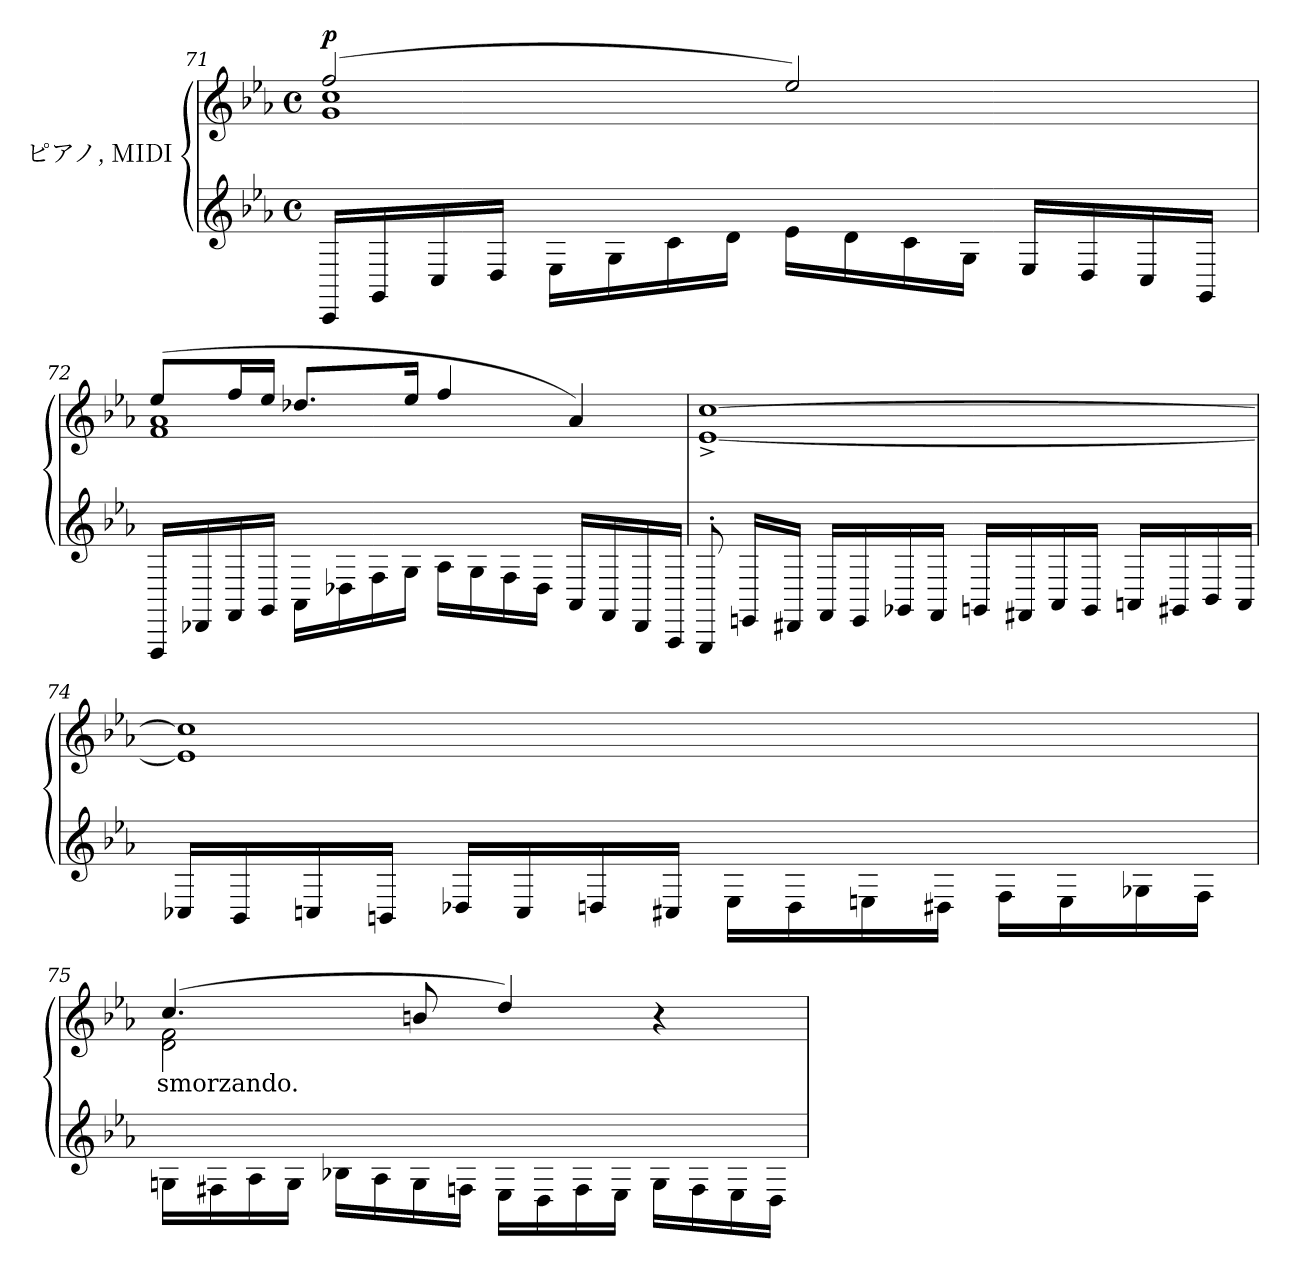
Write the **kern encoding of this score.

**kern	**kern	**text	**dynam
*part1	*part1	*part1	*part1
*staff2	*staff1	*staff1	*staff1/2
*I"ピアノ, MIDI	*	*	*
*clefG2	*clefG2	*	*
*k[b-e-a-]	*k[b-e-a-]	*	*
*M4/4	*M4/4	*	*
*met(c)	*met(c)	*	*
*MM122	*MM122	*	*
=71	=71	=71	=71
*^	*^	*	*
*	*^	*	*	*	*
!	!	!	!	!	!	!LO:DY:b
16CC/LL	16..CCyy	16ryy	(>2ff/	1g 1cc	.	p
*	*	*	*MM128	*	*	*
16GG/	.	16..GGyy	.	.	.	.
.	64ryy	.	.	.	.	.
16C/	16..Cyy	.	.	.	.	.
.	.	64ryy	.	.	.	.
16D/JJ	.	16..Dyy	.	.	.	.
.	64ryy	.	.	.	.	.
*	*	*	*MM127	*	*	*
16E-\LL	16..E-yy	.	.	.	.	.
.	.	64ryy	.	.	.	.
16G\	.	16..Gyy	.	.	.	.
.	64ryy	.	.	.	.	.
*	*	*	*MM122	*	*	*
16c\	16..cyy	.	.	.	.	.
.	.	64ryy	.	.	.	.
*	*	*	*MM97	*	*	*
16d\JJ	.	16..dyy	.	.	.	.
.	64ryy	.	.	.	.	.
*	*	*	*MM85	*	*	*
16e-\LL	16..e-yy	.	2ee-/)	.	.	.
.	.	64ryy	.	.	.	.
*	*	*	*MM120	*	*	*
16d\	.	16..dyy	.	.	.	.
.	64ryy	.	.	.	.	.
16c\	16..cyy	.	.	.	.	.
.	.	64ryy	.	.	.	.
16G\JJ	.	16..Gyy	.	.	.	.
.	64ryy	.	.	.	.	.
16E-/LL	16..E-yy	.	.	.	.	.
.	.	64ryy	.	.	.	.
16D/	.	16..Dyy	.	.	.	.
.	64ryy	.	.	.	.	.
16C/	16..Cyy	.	.	.	.	.
.	.	64ryy	.	.	.	.
*	*	*	*MM77	*	*	*
16GG/JJ	.	16GGyy	.	.	.	.
.	64ryy	.	.	.	.	.
=72	=72	=72	=72	=72	=72	=72
*	*	*	*MM96	*	*	*
16FFF/LL	16..FFFyy	16ryy	(>8ee-/L	1f 1a-	.	.
*	*	*	*MM86	*	*	*
16DD-X/	.	16..DD-yy	.	.	.	.
.	64ryy	.	.	.	.	.
*	*	*	*MM100	*	*	*
16FF/	16..FFyy	.	16ff/L	.	.	.
.	.	64ryy	.	.	.	.
16GG/JJ	.	16..GGyy	16ee-/JJ	.	.	.
.	64ryy	.	.	.	.	.
*	*	*	*MM103	*	*	*
16AA-\LL	16..AA-yy	.	8.dd-X/L	.	.	.
.	.	64ryy	.	.	.	.
16D-X\	.	16..D-yy	.	.	.	.
.	64ryy	.	.	.	.	.
16F\	16..Fyy	.	.	.	.	.
.	.	64ryy	.	.	.	.
*	*	*	*MM98	*	*	*
16G\JJ	.	16..Gyy	16ee-/Jk	.	.	.
.	64ryy	.	.	.	.	.
*	*	*	*MM95	*	*	*
16A-\LL	16..A-yy	.	4ff/	.	.	.
.	.	64ryy	.	.	.	.
16G\	.	16..Gyy	.	.	.	.
*	*	*	*MM100	*	*	*
.	64ryy	.	.	.	.	.
16F\	16..Fyy	.	.	.	.	.
.	.	64ryy	.	.	.	.
*	*	*	*MM73	*	*	*
16D-\JJ	.	16..D-yy	.	.	.	.
.	64ryy	.	.	.	.	.
*	*	*	*MM92	*	*	*
16AA-/LL	16..AA-yy	.	4a-/)	.	.	.
.	.	64ryy	.	.	.	.
16FF/	.	16..FFyy	.	.	.	.
.	64ryy	.	.	.	.	.
16DD-/	16..DD-yy	.	.	.	.	.
.	.	64ryy	.	.	.	.
*	*	*	*MM101	*	*	*
16AAA-/JJ	.	16AAA-yy	.	.	.	.
.	64ryy	.	.	.	.	.
*	*	*	*v	*v	*	*
!!LO:LB:g=z
=73	=73	=73	=73	=73	=73
*	*	*	*MM126	*	*
8GGG'/	8ryy	8.GGG'yy	[1e-^ [1cc^	.	.
*	*	*	*MM142	*	*
16EEn/LL	16.EEyy	.	.	.	.
*	*	*	*MM124	*	*
16DD#X/JJ	.	16.DD#yy	.	.	.
.	32ryy	.	.	.	.
*	*	*	*MM142	*	*
16FF/LL	16.FFyy	.	.	.	.
.	.	32ryy	.	.	.
16EE/	.	16.EEyy	.	.	.
.	32ryy	.	.	.	.
16GG-X/	16.GG-yy	.	.	.	.
.	.	32ryy	.	.	.
*	*	*	*MM132	*	*
16FF/JJ	.	16.FFyy	.	.	.
.	32ryy	.	.	.	.
*	*	*	*MM145	*	*
16GGn/LL	16.GGyy	.	.	.	.
.	.	32ryy	.	.	.
16FF#X/	.	16.FF#yy	.	.	.
.	32ryy	.	.	.	.
16AA-/	16.AA-yy	.	.	.	.
.	.	32ryy	.	.	.
*	*	*	*MM139	*	*
16GG/JJ	.	16.GGyy	.	.	.
.	32ryy	.	.	.	.
*	*	*	*MM148	*	*
16AAn/LL	16.AAyy	.	.	.	.
.	.	32ryy	.	.	.
16GG#X/	.	16.GG#yy	.	.	.
.	32ryy	.	.	.	.
16BB-/	16.BB-yy	.	.	.	.
.	.	32ryy	.	.	.
*	*	*	*MM135	*	*
16AA/JJ	.	16AAyy	.	.	.
.	32ryy	.	.	.	.
=74	=74	=74	=74	=74	=74
*	*	*	*MM149	*	*
16C-X/LL	16..C-yy	16ryy	1e-] 1cc]	.	.
*	*	*	*MM139	*	*
16BB-/	.	16..BB-yy	.	.	.
.	64ryy	.	.	.	.
*	*	*	*MM150	*	*
16Cn/	16..Cyy	.	.	.	.
.	.	64ryy	.	.	.
16BBn/JJ	.	16..BByy	.	.	.
.	64ryy	.	.	.	.
16D-X/LL	16..D-yy	.	.	.	.
.	.	64ryy	.	.	.
*	*	*	*MM144	*	*
16C/	.	16..Cyy	.	.	.
.	64ryy	.	.	.	.
*	*	*	*MM153	*	*
16Dn/	16..Dyy	.	.	.	.
.	.	64ryy	.	.	.
16C#X/JJ	.	16..C#yy	.	.	.
.	64ryy	.	.	.	.
16E-\LL	16..E-yy	.	.	.	.
.	.	64ryy	.	.	.
*	*	*	*MM148	*	*
16D\	.	16..Dyy	.	.	.
.	64ryy	.	.	.	.
*	*	*	*MM157	*	*
16En\	16..Eyy	.	.	.	.
.	.	64ryy	.	.	.
*	*	*	*MM147	*	*
16D#X\JJ	.	16..D#yy	.	.	.
.	64ryy	.	.	.	.
*	*	*	*MM156	*	*
16F\LL	16..Fyy	.	.	.	.
.	.	64ryy	.	.	.
16E\	.	16..Eyy	.	.	.
.	64ryy	.	.	.	.
*	*	*	*MM117	*	*
16G-X\	16..G-yy	.	.	.	.
.	.	64ryy	.	.	.
*	*	*	*MM93	*	*
16F\JJ	.	16Fyy	.	.	.
.	64ryy	.	.	.	.
!!LO:LB:g=z
=75	=75	=75	=75	=75	=75
*	*	*	*MM153	*	*
*	*	*	*^	*	*
!	!	!	!	!	!LO:LY:b	!
16Gn\LL	16..Gnyy	16ryy	(>4.cc/	2d\ 2f\	smorzando.	.
16F#X\	.	16..F#yy	.	.	.	.
.	64ryy	.	.	.	.	.
16A-\	16..A-yy	.	.	.	.	.
.	.	64ryy	.	.	.	.
16G\JJ	.	16..Gyy	.	.	.	.
.	64ryy	.	.	.	.	.
*	*	*	*MM151	*	*	*
16B-X\LL	16..B-Xyy	.	.	.	.	.
.	.	64ryy	.	.	.	.
16A-\	.	16..A-yy	.	.	.	.
.	64ryy	.	.	.	.	.
*	*	*	*MM93	*	*	*
16G\	16..Gyy	.	8bn/	.	.	.
.	.	64ryy	.	.	.	.
*	*	*	*MM100	*	*	*
16Fn\JJ	.	16..Fyy	.	.	.	.
.	64ryy	.	.	.	.	.
*	*	*	*MM130	*	*	*
16E-\LL	16..E-yy	.	4dd/)	2ryy	.	.
.	.	64ryy	.	.	.	.
16D\	.	16..Dyy	.	.	.	.
.	64ryy	.	.	.	.	.
16F\	16..Fyy	.	.	.	.	.
.	.	64ryy	.	.	.	.
*	*	*	*MM140	*	*	*
16E-\JJ	.	16..E-yy	.	.	.	.
.	64ryy	.	.	.	.	.
*	*	*	*MM143	*	*	*
16G\LL	16..Gyy	.	4r	.	.	.
.	.	64ryy	.	.	.	.
16F\	.	16..Fyy	.	.	.	.
.	64rgyy	.	.	.	.	.
16E-\	16..E-yy	.	.	.	.	.
.	.	64ryy	.	.	.	.
*	*	*	*MM137	*	*	*
16D\JJ	.	[16Dyy	.	.	.	.
.	64ryy	.	.	.	.	.
*v	*v	*v	*	*	*	*
*	*v	*v	*	*
=	=	=	=
*-	*-	*-	*-
